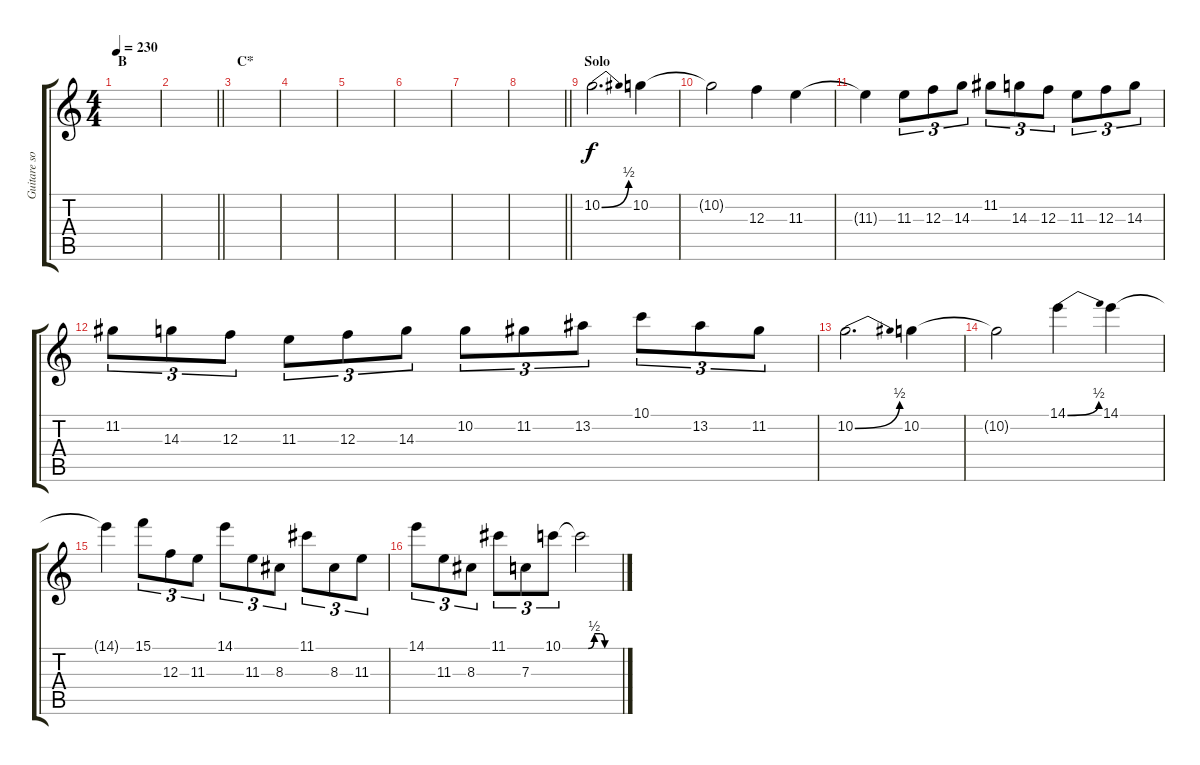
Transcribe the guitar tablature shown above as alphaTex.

\track ("Guitare solo" "Guitare so") {instrument distortionguitar}
\staff {score tabs}
\tuning (D4 A3 F3 C3 G2 C2) {hide}
\ts (4 4)
\section ("" "B")
\tempo 230
\clef g2
\ks c
|
\barLineRight lightlight
|
\section ("" "C*")
|
|
|
|
|
\barLineRight lightlight
|
\section ("" "Solo")
10.2{be (bend 0 0 60 2)}.2{d} 10.2.4 |
10.2{t}.2 12.3.4 11.3.4 |
11.3{t}.4 11.3.8{tu (3 2)} 12.3.8{tu (3 2)} 14.3.8{tu (3 2)} 11.2.8{tu (3 2)} 14.3.8{tu (3 2)} 12.3.8{tu (3 2)} 11.3.8{tu (3 2)} 12.3.8{tu (3 2)} 14.3.8{tu (3 2)} |
11.2.8{tu (3 2)} 14.3.8{tu (3 2)} 12.3.8{tu (3 2)} 11.3.8{tu (3 2)} 12.3.8{tu (3 2)} 14.3.8{tu (3 2)} 10.2.8{tu (3 2)} 11.2.8{tu (3 2)} 13.2.8{tu (3 2)} 10.1.8{tu (3 2)} 13.2.8{tu (3 2)} 11.2.8{tu (3 2)} |
10.2{be (bend 0 0 60 2)}.2{d} 10.2.4 |
10.2{t}.2 14.1{be (bend 0 0 60 2)}.4 14.1.4 |
14.1{t}.4 15.1.8{tu (3 2)} 12.3.8{tu (3 2)} 11.3.8{tu (3 2)} 14.1.8{tu (3 2)} 11.3.8{tu (3 2)} 8.3.8{tu (3 2)} 11.1.8{tu (3 2)} 8.3.8{tu (3 2)} 11.3.8{tu (3 2)} |
14.1.8{tu (3 2)} 11.3.8{tu (3 2)} 8.3.8{tu (3 2)} 11.1.8{tu (3 2)} 7.3.8{tu (3 2)} 10.1.8{tu (3 2)} 10.1{be (custom 0 0 10 0 20 2 30 2 37 0 60 0) t}.2
